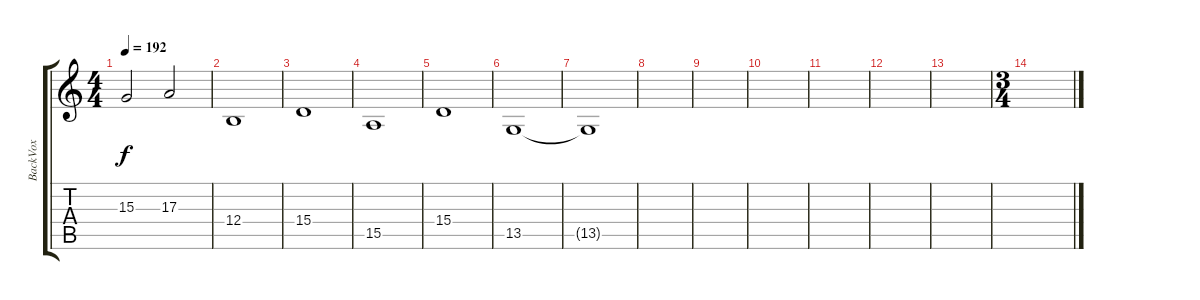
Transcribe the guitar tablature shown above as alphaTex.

\track ("BackVox" "BackVox") {instrument choiraahs}
\staff {score tabs}
\tuning (Db4 Ab3 E3 B2 Gb2 B1) {hide}
\ts (4 4)
\tempo 192
\clef g2
\ks c
15.3.2{dy f} 17.3.2 |
12.4.1 |
15.4.1 |
15.5.1 |
15.4.1 |
13.5.1 |
13.5{t}.1 |
|
|
|
|
|
|
\ts (3 4)
